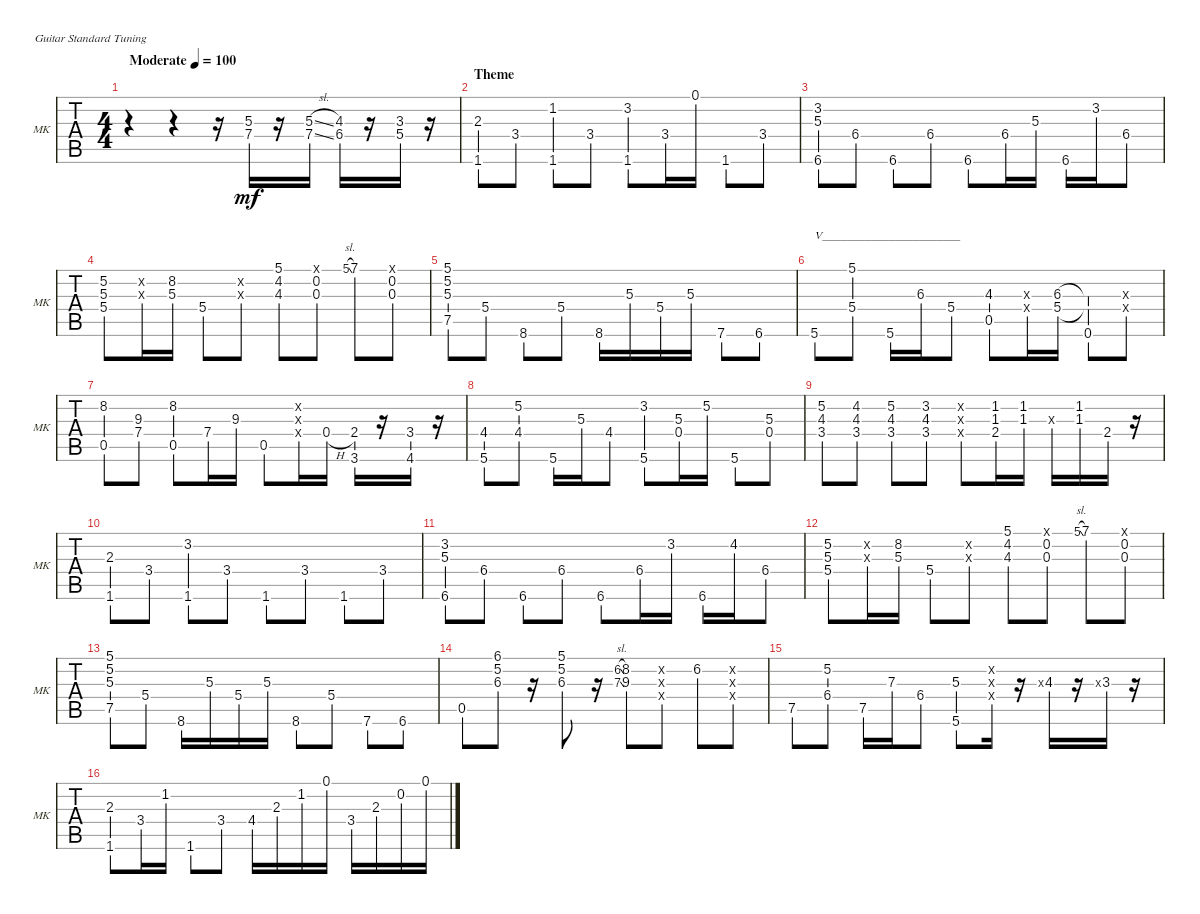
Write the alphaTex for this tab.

\bracketExtendMode groupsimilarinstruments
\singleTrackTrackNamePolicy allsystems
\multiTrackTrackNamePolicy allsystems
\firstSystemTrackNameOrientation horizontal
\otherSystemsTrackNameOrientation horizontal
\track ("Mark Knopfler" "MK") {instrument acousticguitarsteel}
\staff {tabs}
\tuning (E4 B3 G3 D3 A2 E2)
\ts (4 4)
\beaming (8 2 2 2 2)
\tempo (100 "Moderate")
\clef g2
\scale
0.53856
\ks c
r.4{dy mf instrument acousticguitarsteel} r.4 r.16 (5.3{rf 3} 7.4{rf 2}).16 r.16 (5.3{sl rf 3} 7.4{sl rf 2}).16 (4.3 6.4).16 r.16 (3.3{rf 3} 5.4{rf 2}).16 r.16 |
\section ("" "Theme")
\scale
0.501985
\scale
0.461414 (2.3 1.6).8 3.4.8 (1.2 1.6).8 3.4.8 (3.2 1.6).8 3.4.16 0.1.16 1.6.8 3.4.8 |
\scale
0.497877
\scale
0.3387 (3.2 5.3 6.6).8 6.4.8 6.6.8 6.4.8 6.6.8 6.4.16 5.3.16 6.6.16 3.2.16 6.4.8 |
\scale
0.500555
\scale
0.328703 (5.2 5.3 5.4).8 (0.2{x} 0.3{x}).16 (8.2 5.3).16 5.4.8 (0.2{x} 0.3{x}).8 (5.1 4.2 4.3).8 (0.1{x} 0.2 0.3).8 5.1{sl}.8{gr onbeat} 7.1.8 (0.1{x} 0.2 0.3).8 |
\scale
0.4993
\scale
0.332498 (5.1 5.2 5.3 7.5).8 5.4.8 8.6.8 5.4.8 8.6.16 5.3.16 5.4.16 5.3.16 7.6.8 6.6.8 |
\scale
0.499125
\scale
0.349417 5.6.8{txt "V_______________________"} (5.1 5.4).8 5.6.16 6.3.16 5.4.8 (4.3 0.5).8 (0.3{x} 0.4{x}).16 (6.3 5.4).16 (6.3{t} 5.4{t} 0.6).8 (0.3{x} 5.4{x}).8 |
\scale
0.500722
\scale
0.323108 (8.2 0.5).8 (9.3 7.4).8 (8.2 0.5).8 7.4.16 9.3.16 0.5.8 (0.2{x} 0.3{x} 0.4{x}).16 0.4{h}.16 (2.4 3.6).16 r.16 (3.4 4.6).16 r.16 |
\scale
0.487684
\scale
0.327284 (4.4 5.6).8 (5.2 4.4).8 5.6.16 5.3.16 4.4.8 (3.2 5.6).8 (0.4 5.3).16 5.2.16 5.6.8 (5.3 0.4).8 |
\scale
0.512102
\scale
0.37935 (5.2 4.3 3.4).8 (4.2 4.3 3.4).8 (5.2 4.3 3.4).8 (3.2 4.3 3.4).8 (3.2{x} 4.3{x} 5.4{x}).8 (1.2 1.3 2.4).16 (1.2 1.3).16 0.3{x}.16 (1.2 1.3).16 2.4.16 r.16 |
\scale
0.489114
\scale
0.273541 (2.3 1.6).8 3.4.8 (3.2 1.6).8 3.4.8 1.6.8 3.4.8 1.6.8 3.4.8 |
\scale
0.51068
\scale
0.346924 (3.2 5.3 6.6).8 6.4.8 6.6.8 6.4.8 6.6.8 6.4.16 3.2.16 6.6.16 4.2.16 6.4.8 |
\scale
0.490544
\scale
0.355025 (5.2 5.3 5.4).8 (0.2{x} 0.3{x}).16 (8.2 5.3).16 5.4.8 (0.2{x} 0.3{x}).8 (5.1 4.2 4.3).8 (0.1{x} 0.2 0.3).8 5.1{sl}.8{gr onbeat} 7.1.8 (0.1{x} 0.2 0.3).8 |
\scale
0.509257
\scale
0.295845 (5.1 5.2 5.3 7.5).8 5.4.8 8.6.16 5.3.16 5.4.16 5.3.16 8.6.8 5.4.8 7.6.8 6.6.8 |
\scale
0.490451
\scale
0.348865 0.5.8 (6.1 5.2 6.3).8 r.16 (5.1 5.2 6.3).8 r.16 (6.2{sl} 7.3{sl}).8{gr onbeat} (8.2 9.3).8 (0.2{x} 0.3{x} 0.4{x}).8 6.2.8 (0.2{x} 0.3{x} 0.4{x}).8 |
\scale
0.509076
\scale
0.489039 7.5.8 (5.2 6.4).8 7.5.16 7.3.16 6.4.8 (5.3 5.6).8 (0.2{x} 0.3{x} 0.4{x}).16 r.16 0.3{x}.8{gr} 4.3.16 r.16 0.3{x}.8{gr} 3.3.16 r.16 |
\scale
0.520577
\scale
0.510711 (2.3 1.6).8 3.4.16 1.2.16 1.6.8 3.4.8 4.4.16 2.3.16 1.2.16 0.1.16 3.4.16 2.3.16 0.2.16 0.1.16
